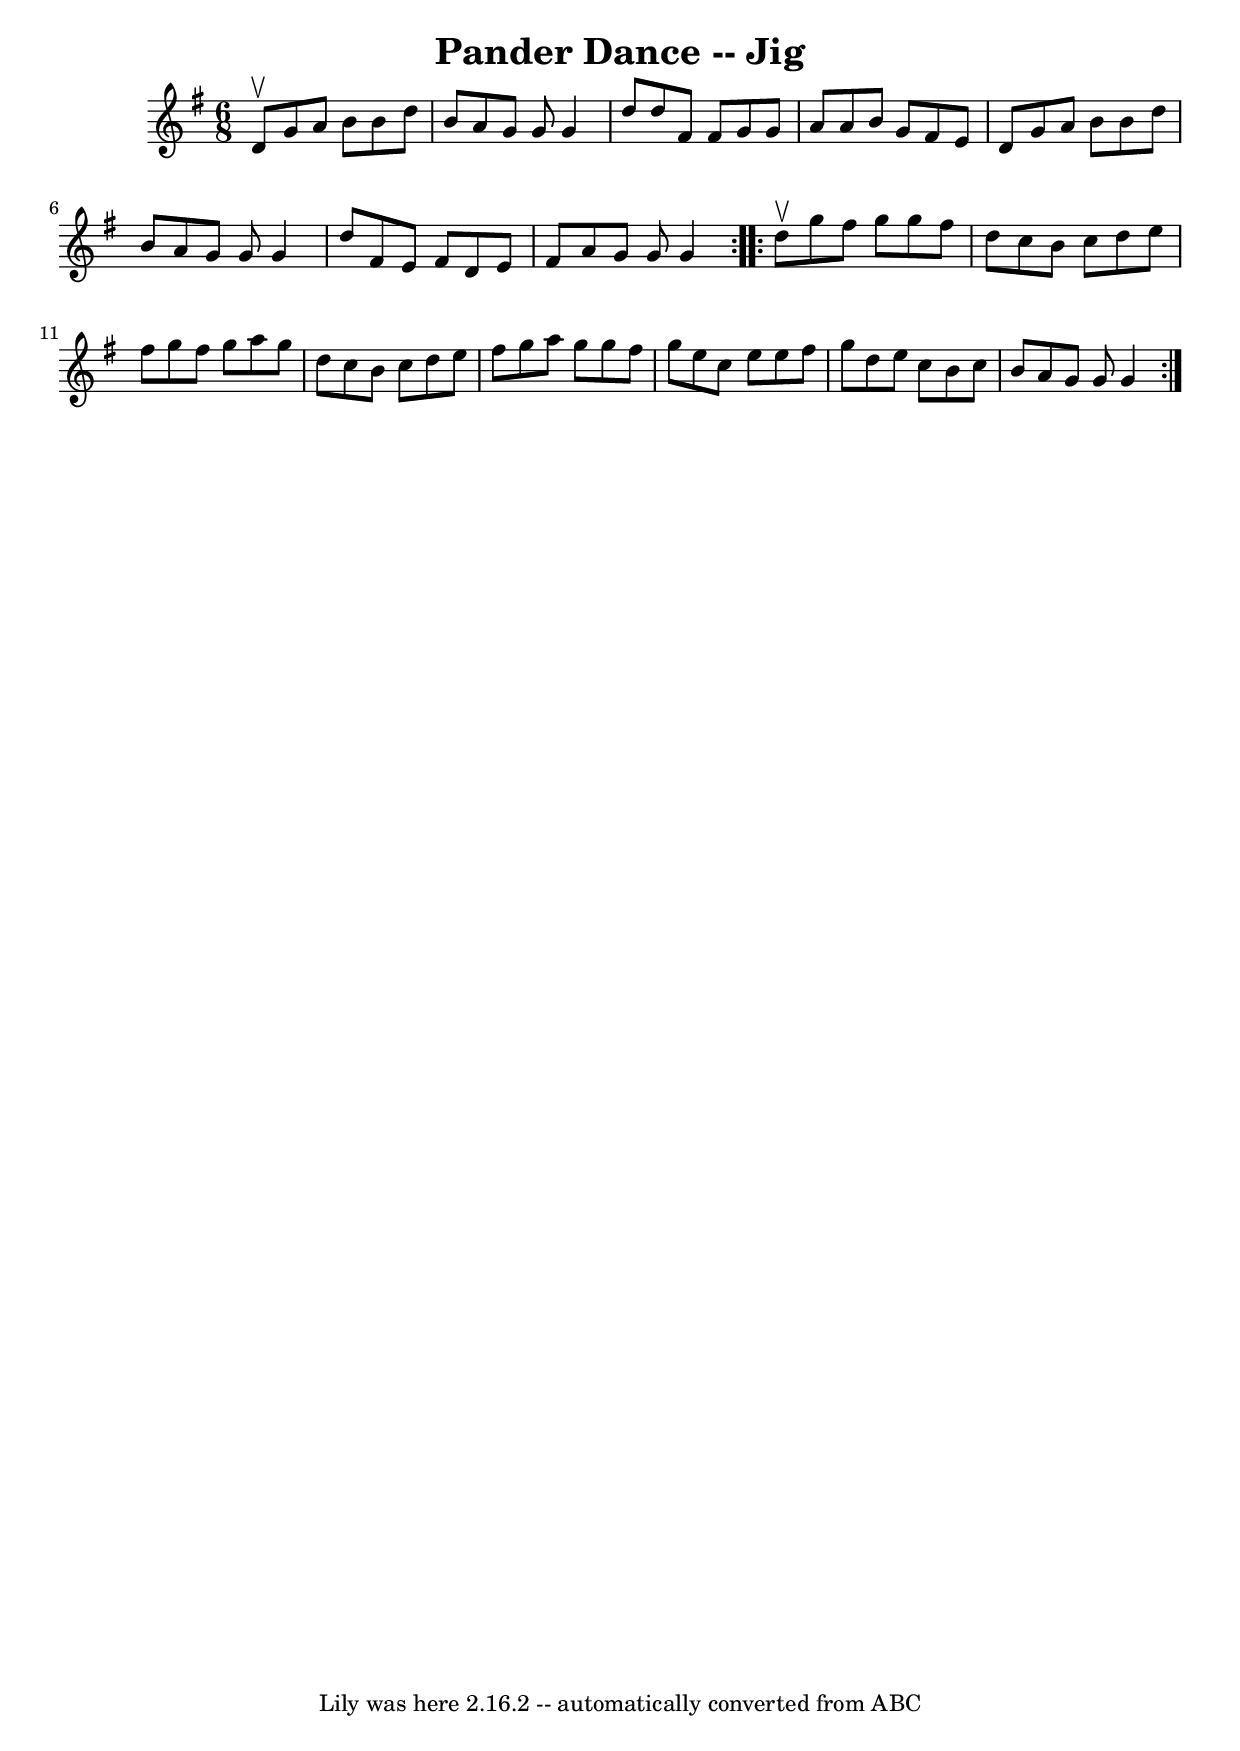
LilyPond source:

\version "2.16.2"
\include "Mammoth.ily"
\header {
  %% book = "Ryan's Mammoth Collection"
  crossRefNumber = "1"
  footnotes = "\\\\91 476"
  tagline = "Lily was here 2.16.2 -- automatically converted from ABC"
  title = "Pander Dance -- Jig"

}
voicedefault =  {



  \repeat volta 2 {

    \time 6/8 
    \key g \major
    d'8^\upbow |
    g'8 a'8 b'8 b'8    
    d''8 b'8    |
    a'8 g'8 g'8 g'4 d''8    |
    d''8   
    fis'8 fis'8 g'8 g'8 a'8    |
    a'8 b'8 g'8 fis'8   
    e'8 d'8    |
    g'8 a'8 b'8 b'8 d''8 b'8    |
    
    a'8 g'8 g'8 g'4 d''8    |
    fis'8 e'8 fis'8 d'8   
    e'8 fis'8    |
    a'8 g'8 g'8 g'4  
  }     
  \repeat volta 2 {
    
    d''8^\upbow |
    g''8 fis''8 g''8 g''8 fis''8 d''8    
    |
    c''8 b'8 c''8 d''8 e''8 fis''8    |
    g''8    
    fis''8 g''8 a''8 g''8 d''8    |
    c''8 b'8 c''8    
    d''8 e''8 fis''8    |
    g''8 a''8 g''8 g''8 fis''8   
    g''8    |
    e''8 c''8 e''8 e''8 fis''8 g''8    |
    
    d''8 e''8 c''8 b'8 c''8 b'8    |
    a'8 g'8 g'8    
    g'4  
  }   

}

\score{
  <<

    \context Staff="default"
    {
      \voicedefault 
      
    }

  >>
  \layout {
    
  }
  \midi {
  }

}
